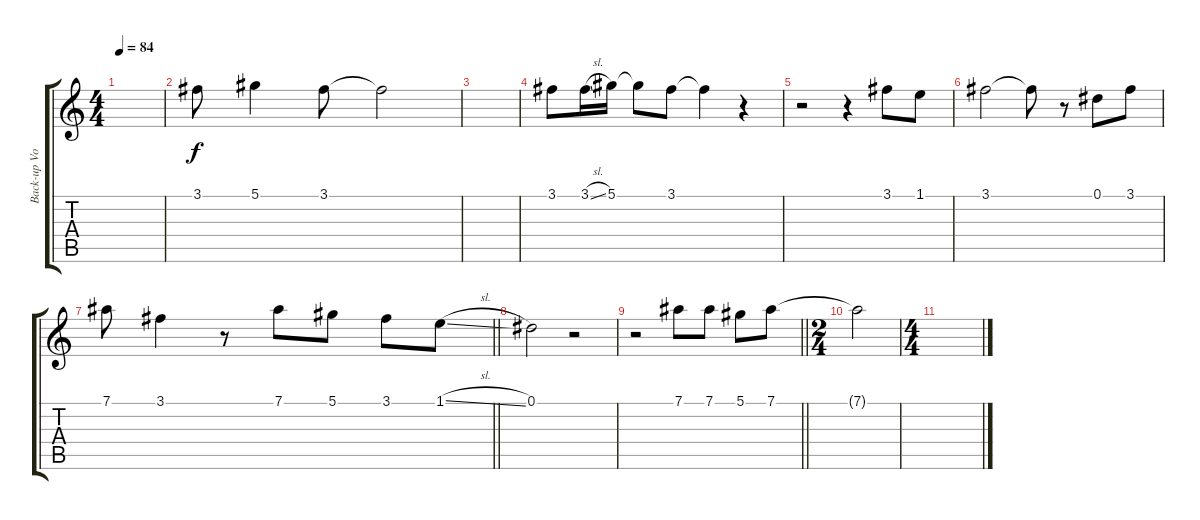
\track ("Back-up Vocals" "Back-up Vo") {instrument overdrivenguitar}
\staff {score tabs}
\tuning (Eb4 Bb3 Gb3 Db3 Ab2 Eb2) {hide}
\ts (4 4)
\tempo 84
\clef g2
\ks c
|
3.1.8 5.1.4 3.1.8 3.1{t}.2 |
|
3.1.8 3.1{sl}.16 5.1.16 5.1{t}.8 3.1.8 3.1{t}.4 r.4 |
r.2 r.4 3.1.8 1.1.8 |
3.1.2 3.1{t}.8 r.8 0.1.8 3.1.8 |
\barLineRight lightlight
7.1.8 3.1.4 r.8{txt ""} 7.1.8 5.1.8 3.1.8 1.1{sl}.8 |
0.1.2 r.2 |
\barLineRight lightlight
r.2 7.1.8 7.1.8 5.1.8 7.1.8 |
\ts (2 4)
7.1{t}.2 |
\ts (4 4)
